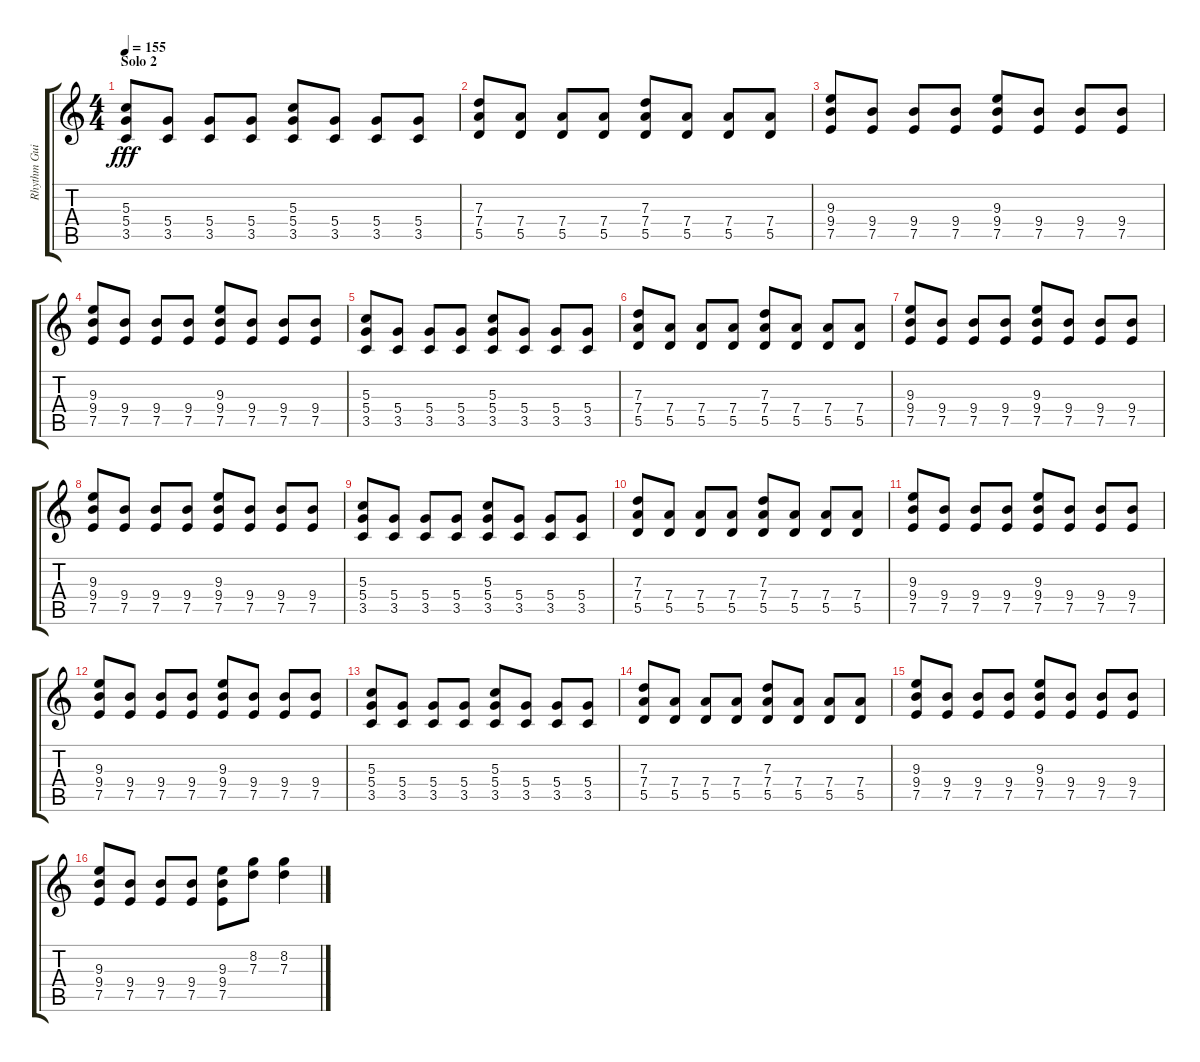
\track ("Rhythm Guitar" "Rhythm Gui") {instrument distortionguitar}
\staff {score tabs}
\tuning (E4 B3 G3 D3 A2 E2) {hide}
\ts (4 4)
\section ("" "Solo 2")
\tempo 155
\clef g2
\ks c
(5.3 5.4 3.5).8{dy fff} (5.4 3.5).8 (5.4 3.5).8 (5.4 3.5).8 (5.3 5.4 3.5).8 (5.4 3.5).8 (5.4 3.5).8 (5.4 3.5).8 |
(7.3 7.4 5.5).8 (7.4 5.5).8 (7.4 5.5).8 (7.4 5.5).8 (7.3 7.4 5.5).8 (7.4 5.5).8 (7.4 5.5).8 (7.4 5.5).8 |
(9.3 9.4 7.5).8 (9.4 7.5).8 (9.4 7.5).8 (9.4 7.5).8 (9.3 9.4 7.5).8 (9.4 7.5).8 (9.4 7.5).8 (9.4 7.5).8 |
(9.3 9.4 7.5).8 (9.4 7.5).8 (9.4 7.5).8 (9.4 7.5).8 (9.3 9.4 7.5).8 (9.4 7.5).8 (9.4 7.5).8 (9.4 7.5).8 |
(5.3 5.4 3.5).8 (5.4 3.5).8 (5.4 3.5).8 (5.4 3.5).8 (5.3 5.4 3.5).8 (5.4 3.5).8 (5.4 3.5).8 (5.4 3.5).8 |
(7.3 7.4 5.5).8 (7.4 5.5).8 (7.4 5.5).8 (7.4 5.5).8 (7.3 7.4 5.5).8 (7.4 5.5).8 (7.4 5.5).8 (7.4 5.5).8 |
(9.3 9.4 7.5).8 (9.4 7.5).8 (9.4 7.5).8 (9.4 7.5).8 (9.3 9.4 7.5).8 (9.4 7.5).8 (9.4 7.5).8 (9.4 7.5).8 |
(9.3 9.4 7.5).8 (9.4 7.5).8 (9.4 7.5).8 (9.4 7.5).8 (9.3 9.4 7.5).8 (9.4 7.5).8 (9.4 7.5).8 (9.4 7.5).8 |
(5.3 5.4 3.5).8 (5.4 3.5).8 (5.4 3.5).8 (5.4 3.5).8 (5.3 5.4 3.5).8 (5.4 3.5).8 (5.4 3.5).8 (5.4 3.5).8 |
(7.3 7.4 5.5).8 (7.4 5.5).8 (7.4 5.5).8 (7.4 5.5).8 (7.3 7.4 5.5).8 (7.4 5.5).8 (7.4 5.5).8 (7.4 5.5).8 |
(9.3 9.4 7.5).8 (9.4 7.5).8 (9.4 7.5).8 (9.4 7.5).8 (9.3 9.4 7.5).8 (9.4 7.5).8 (9.4 7.5).8 (9.4 7.5).8 |
(9.3 9.4 7.5).8 (9.4 7.5).8 (9.4 7.5).8 (9.4 7.5).8 (9.3 9.4 7.5).8 (9.4 7.5).8 (9.4 7.5).8 (9.4 7.5).8 |
(5.3 5.4 3.5).8 (5.4 3.5).8 (5.4 3.5).8 (5.4 3.5).8 (5.3 5.4 3.5).8 (5.4 3.5).8 (5.4 3.5).8 (5.4 3.5).8 |
(7.3 7.4 5.5).8 (7.4 5.5).8 (7.4 5.5).8 (7.4 5.5).8 (7.3 7.4 5.5).8 (7.4 5.5).8 (7.4 5.5).8 (7.4 5.5).8 |
(9.3 9.4 7.5).8 (9.4 7.5).8 (9.4 7.5).8 (9.4 7.5).8 (9.3 9.4 7.5).8 (9.4 7.5).8 (9.4 7.5).8 (9.4 7.5).8 |
(9.3 9.4 7.5).8 (9.4 7.5).8 (9.4 7.5).8 (9.4 7.5).8 (9.3 9.4 7.5).8 (8.2 7.3).8 (8.2 7.3).4
